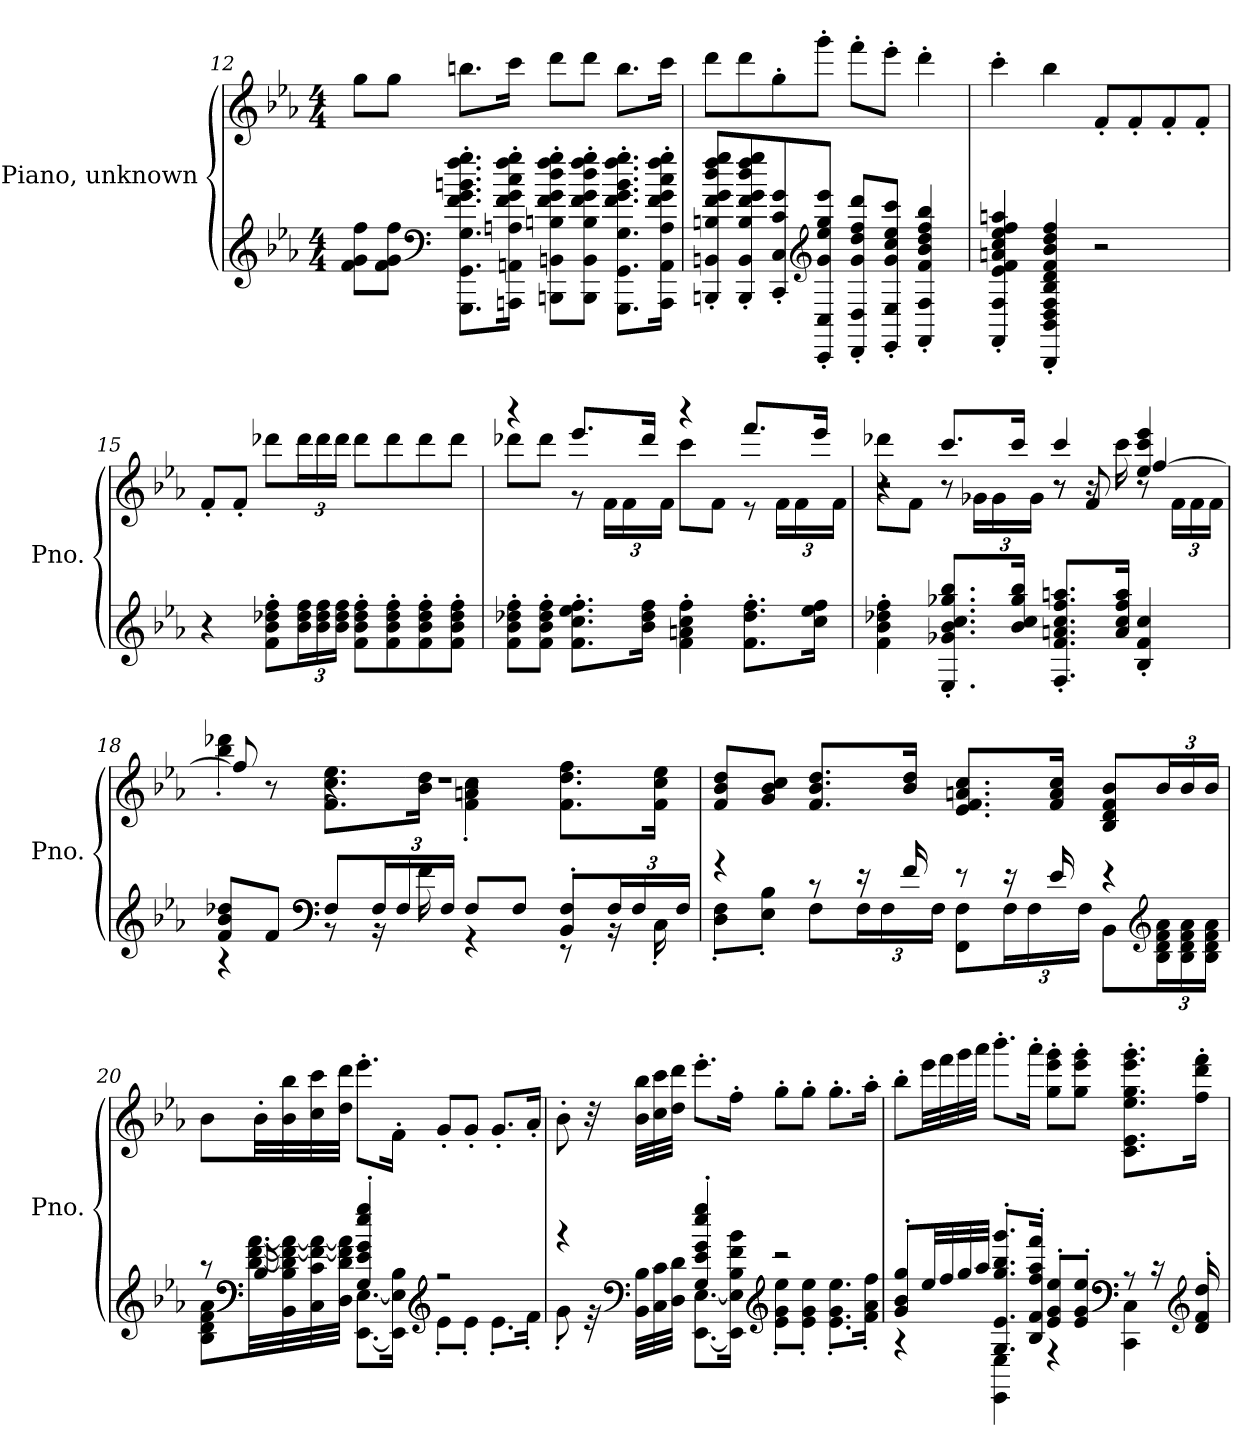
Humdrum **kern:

**kern	**kern
*part1	*part1
*staff2	*staff1
*I"Piano, unknown	*
*I'Pno.	*
*clefG2	*clefG2
*k[b-e-a-]	*k[b-e-a-]
*M4/4	*M4/4
=12	=12
8f\ 8g\ 8ff\L	8gg\L
8f\ 8g\ 8ff\J	8gg\J
*clefF4	*
8.GGG\' 8.GG\' 8.G\' 8.f\' 8.g\' 8.bn\' 8.ff\' 8.gg\'L	8.bbn\L
16AAAn\' 16AAn\' 16An\' 16f\' 16g\' 16cc\' 16ff\' 16gg\'Jk	16ccc\Jk
8BBBn\' 8BBn\' 8Bn\' 8f\' 8g\' 8dd\' 8ff\' 8gg\'L	8ddd\L
8BBB\' 8BB\' 8B\' 8f\' 8g\' 8dd\' 8ff\' 8gg\'J	8ddd\J
8.GGG\' 8.GG\' 8.G\' 8.f\' 8.g\' 8.b\' 8.ff\' 8.gg\'L	8.bb\L
16AAA\' 16AA\' 16A\' 16f\' 16g\' 16cc\' 16ff\' 16gg\'Jk	16ccc\Jk
!!LO:PB:g=z
=13	=13
8BBBn/' 8BBn/' 8Bn/' 8f/' 8g/' 8dd/' 8ff/' 8gg/'L	8ddd\L
8BBB/' 8BB/' 8B/' 8f/' 8g/' 8dd/' 8ff/' 8gg/'	8ddd\
8CC/' 8C/' 8c/' 8g/'	8gg'\
*clefG2	*
8CC/' 8C/' 8g/' 8ee-/' 8gg/' 8eee-/'J	8ggg'\J
8DD/' 8D/' 8g/' 8dd/' 8ff/' 8ddd/'L	8fff'\L
8EE-/' 8E-/' 8g/' 8cc/' 8ee-/' 8ccc/'J	8eee-'\J
4FF/' 4F/' 4f/' 4b-/' 4dd/' 4ff/' 4bb-/'	4ddd'\
=14	=14
4FF/' 4F/' 4e-/' 4f/' 4an/' 4cc/' 4ee-/' 4ff/' 4aan/'	4ccc'\
4BBB-/' 4BB-/' 4D/' 4F/' 4B-/' 4d/' 4f/' 4b-/' 4dd/' 4ff/'	4bb-\
2r	8f'/L
.	8f'/
.	8f'/
.	8f'/J
=15	=15
4r	8f'/L
.	8f'/J
8f\' 8b-\' 8dd-X\' 8ff\'L	8ddd-X\L
*Xbrackettup	*Xbrackettup
24b-\ 24dd-\ 24ff\L	24ddd-\L
24b-\ 24dd-\ 24ff\	24ddd-\
24b-\ 24dd-\ 24ff\JJ	24ddd-\JJ
8f\' 8b-\' 8dd-\' 8ff\'L	8ddd-\L
8f\' 8b-\' 8dd-\' 8ff\'	8ddd-\
8f\' 8b-\' 8dd-\' 8ff\'	8ddd-\
8f\' 8b-\' 8dd-\' 8ff\'J	8ddd-\J
!!LO:LB:g=z
=16	=16
*	*^
8f\' 8b-\' 8dd-X\' 8ff\'L	4r	8ddd-X\L
8f\' 8b-\' 8dd-\' 8ff\'J	.	8ddd-\J
8.f\' 8.cc\' 8.ee-\' 8.ff\'L	8.eee-/L	8r
.	.	24f\LL
.	.	24f\
16b-\ 16dd-\ 16ff\Jk	16ddd-/Jk	.
.	.	24f\JJ
4f\' 4an\' 4cc\' 4ff\'	4r	8ccc\L
.	.	8f\J
8.f\' 8.dd-\' 8.ff\'L	8.fff/L	8r
.	.	24f\LL
.	.	24f\
16cc\ 16ee-\ 16ff\Jk	16eee-/Jk	.
.	.	24f\JJ
=17	=17	=17
*	*	*^
4f\' 4b-\' 4dd-X\' 4ff\'	4r	8ddd-X\L	2r
.	.	8f\J	.
8.E-/' 8.g-X/' 8.b-/' 8.cc/' 8.gg-X/' 8.bb-/'L	8.ccc/L	8r	.
.	.	24g-X\LL	.
.	.	24g-\	.
16b-/ 16cc/ 16gg-/ 16bb-/Jk	16ccc/Jk	.	.
.	.	24g-\JJ	.
8.F/' 8.f/' 8.an/' 8.cc/' 8.ff/' 8.aan/'L	4ccc/	8r	8r
.	.	16r	8f/
16a/ 16cc/ 16ff/ 16aa/Jk	.	16ccc\	.
4B-/' 4f/' 4cc/'	4ee-/ 4ccc/ 4eee-/	8r	[4ff/
.	.	24f\LL	.
.	.	24f\	.
.	.	24f\JJ	.
!!LO:LB:g=z	!!	!!
=18	=18	=18	=18
*^	*	*	*
8f/ 8b-/ 8dd-X/L	4r	1r	4bb-\' 4ddd-X\'	8ff/]
8f/J	.	.	.	8r
*clefF4	*	*	*	*
8F/L	8r	.	8.f\ 8.cc\ 8.ee-\L	4r
24F/L	16r	.	.	.
24F/	.	.	.	.
.	16f\	.	16b-\ 16dd\Jk	.
24F/JJ	.	.	.	.
8F/L	4r	.	4f\' 4an\' 4cc\'	2r
8F/J	.	.	.	.
8BB-/' 8F/'L	8r	.	8.f\ 8.dd\ 8.ff\L	.
24F/L	16r	.	.	.
24F/	.	.	.	.
.	16C'\	.	16f\ 16cc\ 16ee-\Jk	.
24F/JJ	.	.	.	.
*	*	*v	*v	*v
=19	=19	=19
4r	8D\' 8F\'L	8f/ 8b-/ 8dd/L
.	8E-\' 8B-\'J	8g/ 8b-/ 8cc/J
8r	8F\L	8.f/ 8.b-/ 8.dd/L
16r	24F\L	.
.	24F\	.
16f/	.	16b-/ 16dd/Jk
.	24F\JJ	.
8r	8FF\ 8F\L	8.e-/ 8.f/ 8.an/ 8.cc/L
16r	24F\L	.
.	24F\	.
16e-/	.	16f/ 16a/ 16cc/Jk
.	24F\JJ	.
4r	8BB-\L	8B-/ 8d/ 8f/ 8b-/L
*clefG2	*	*
.	24B-\ 24d\ 24f\ 24a-\L	24b-/L
.	24B-\ 24d\ 24f\ 24a-\	24b-/
.	24B-\ 24d\ 24f\ 24a-\JJ	24b-/JJ
!!LO:LB:g=z
=20	=20	=20
8r	8B-\ 8d\ 8f\ 8a-\L	8b-\L
*clefF4	*	*
8B-'/	[32d\ [32f\ [32a-\LL	32b-'\LL
.	32BB-\ 32B-\ 32d\] 32f\_ 32a-\_	32b-\ 32bb-\
.	32C\ 32c\ 32f\_ 32a-\_	32cc\ 32ccc\
.	32D\ 32d\ 32f\] 32a-\]JJJ	32dd\ 32ddd\JJJ
4G/' 4e-/' 4g/' 4ee-/' 4gg/'	[8.EE-\ [8.E-\L	8.eee-'\L
.	16EE-\] 16E-\] 16B-\Jk	16f'\Jk
*clefG2	*	*
2r	8e-'\L	8g'/L
.	8e-'\J	8g'/J
.	8.e-'\L	8.g'/L
.	16f'\Jk	16a-'/Jk
=21	=21	=21
4r	8g'\	8b-'\
.	32r	32r
*clefF4	*	*
.	32BB-\ 32B-\LLL	32b-\ 32bb-\LLL
.	32C\ 32c\	32cc\ 32ccc\
.	32D\ 32d\JJJ	32dd\ 32ddd\JJJ
4G/' 4e-/' 4g/' 4ee-/' 4gg/'	[8.EE-\ [8.E-\L	8.eee-'\L
.	16EE-\] 16E-\] 16B-\ 16f\ 16b-\Jk	16ff'\Jk
*clefG2	*	*
2r	8e-\' 8g\' 8ee-\'L	8gg'\L
.	8e-\' 8g\' 8ee-\'J	8gg'\J
.	8.e-\' 8.g\' 8.ee-\'L	8.gg'\L
.	16f\' 16a-\' 16ff\'Jk	16aa-'\Jk
!!LO:LB:g=z
=22	=22	=22
8g/' 8b-/' 8gg/'L	4r	8bb-'\L
32ee-/LL	.	32eee-\LL
32ff/	.	32fff\
32gg/	.	32ggg\
32aa-/JJJ	.	32aaa-\JJJ
8.G/' 8.e-/' 8.gg/' 8.bb-/' 8.ggg/'L	4EE-\ 4E-\	8.bbb-'\L
16B-/' 16f/' 16ff/' 16aa-/' 16fff/'Jk	.	16aaa-'\Jk
8e-/' 8g/' 8ee-/'L	4r	8gg\' 8eee-\' 8ggg\'L
8e-/' 8g/' 8ee-/'J	.	8gg\' 8eee-\' 8ggg\'J
*clefF4	*	*
8r	4CC\ 4C\	8.c\' 8.e-\' 8.ee-\' 8.gg\' 8.eee-\' 8.ggg\'L
16r	.	.
*clefG2	*	*
16d/' 16f/' 16dd/'	.	16ff\' 16ddd\' 16fff\'Jk
*v	*v	*
=	=
*-	*-
